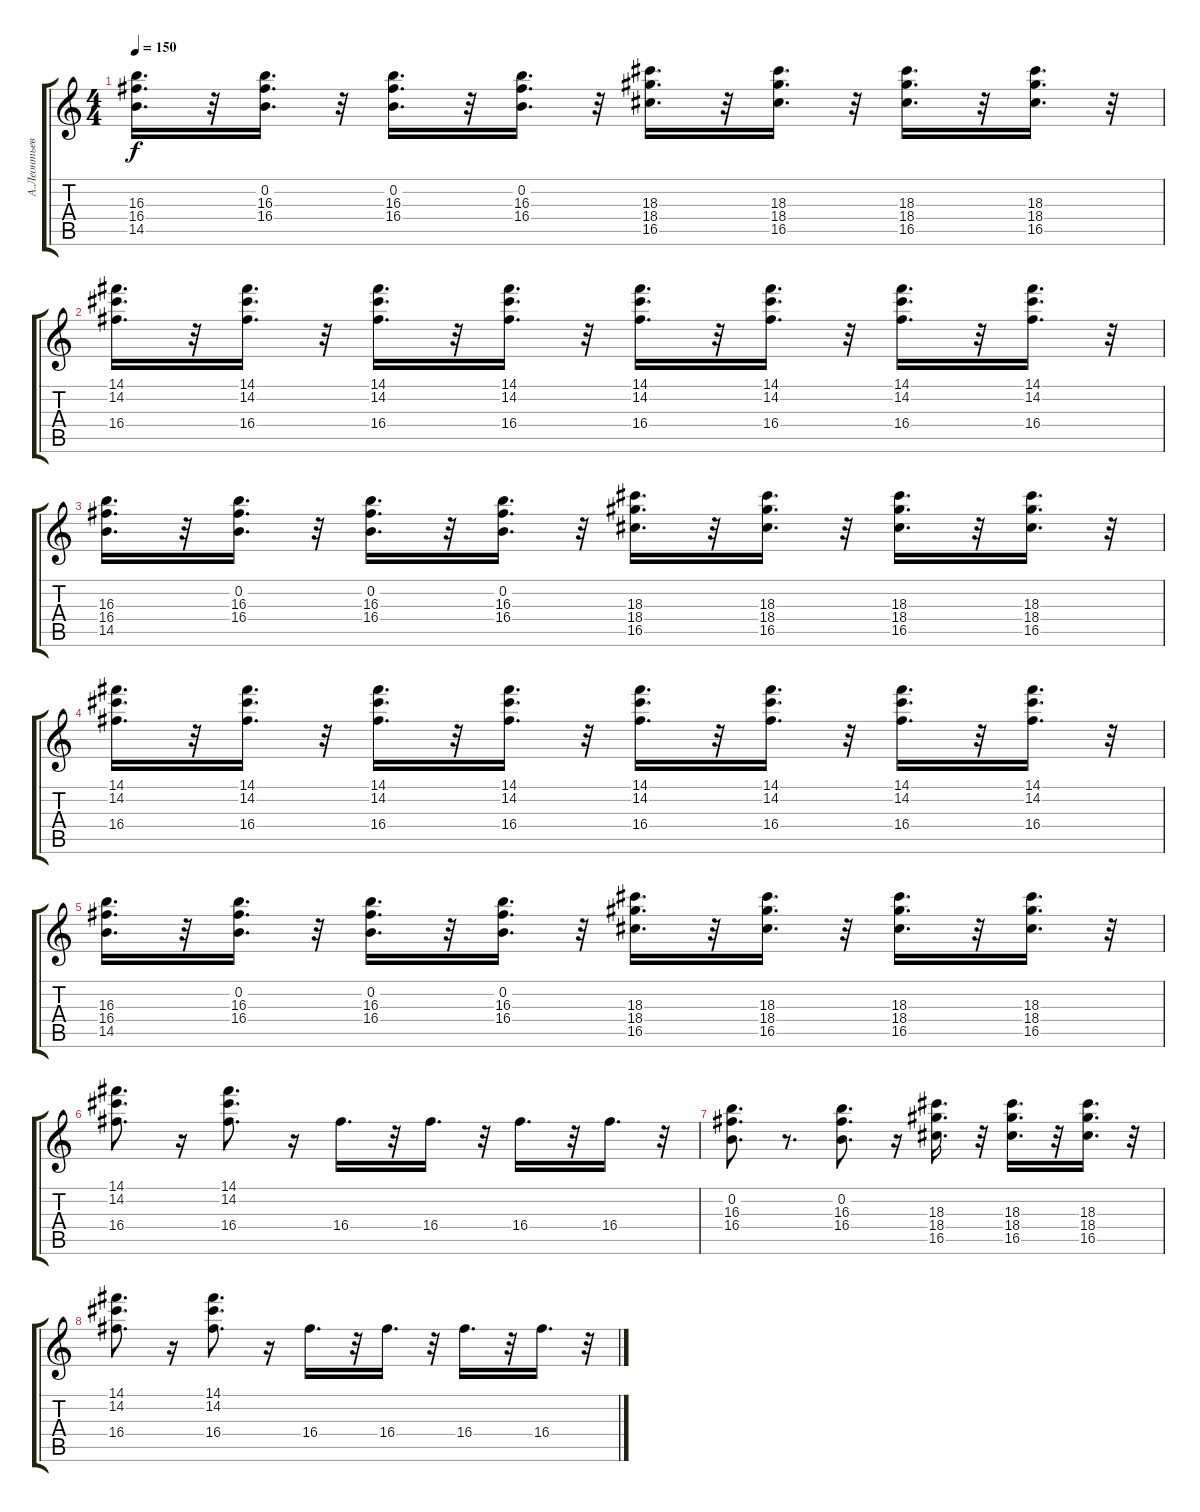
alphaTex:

\track ("А.Леонтьев" "А.Леонтьев") {instrument distortionguitar}
\staff {score tabs}
\tuning (E4 B3 G3 D3 A2 E2) {hide}
\ts (4 4)
\tempo 150
\clef g2
\ks c
(16.3 16.4 14.5).16{d dy f} r.32 (0.2 16.3 16.4).16{d} r.32 (0.2 16.3 16.4).16{d} r.32 (0.2 16.3 16.4).16{d} r.32 (18.3 18.4 16.5).16{d} r.32 (18.3 18.4 16.5).16{d} r.32 (18.3 18.4 16.5).16{d} r.32 (18.3 18.4 16.5).16{d} r.32 |
(14.1 14.2 16.4).16{d} r.32 (14.1 14.2 16.4).16{d} r.32 (14.1 14.2 16.4).16{d} r.32 (14.1 14.2 16.4).16{d} r.32 (14.1 14.2 16.4).16{d} r.32 (14.1 14.2 16.4).16{d} r.32 (14.1 14.2 16.4).16{d} r.32 (14.1 14.2 16.4).16{d} r.32 |
(16.3 16.4 14.5).16{d} r.32 (0.2 16.3 16.4).16{d} r.32 (0.2 16.3 16.4).16{d} r.32 (0.2 16.3 16.4).16{d} r.32 (18.3 18.4 16.5).16{d} r.32 (18.3 18.4 16.5).16{d} r.32 (18.3 18.4 16.5).16{d} r.32 (18.3 18.4 16.5).16{d} r.32 |
(14.1 14.2 16.4).16{d} r.32 (14.1 14.2 16.4).16{d} r.32 (14.1 14.2 16.4).16{d} r.32 (14.1 14.2 16.4).16{d} r.32 (14.1 14.2 16.4).16{d} r.32 (14.1 14.2 16.4).16{d} r.32 (14.1 14.2 16.4).16{d} r.32 (14.1 14.2 16.4).16{d} r.32 |
(16.3 16.4 14.5).16{d} r.32 (0.2 16.3 16.4).16{d} r.32 (0.2 16.3 16.4).16{d} r.32 (0.2 16.3 16.4).16{d} r.32 (18.3 18.4 16.5).16{d} r.32 (18.3 18.4 16.5).16{d} r.32 (18.3 18.4 16.5).16{d} r.32 (18.3 18.4 16.5).16{d} r.32 |
(14.1 14.2 16.4).8{d} r.16 (14.1 14.2 16.4).8{d} r.16 16.4.16{d} r.32 16.4.16{d} r.32 16.4.16{d} r.32 16.4.16{d} r.32 |
(0.2 16.3 16.4).8{d} r.8{d} (0.2 16.3 16.4).8{d} r.16 (18.3 18.4 16.5).16{d} r.32 (18.3 18.4 16.5).16{d} r.32 (18.3 18.4 16.5).16{d} r.32 |
(14.1 14.2 16.4).8{d} r.16 (14.1 14.2 16.4).8{d} r.16 16.4.16{d} r.32 16.4.16{d} r.32 16.4.16{d} r.32 16.4.16{d} r.32
